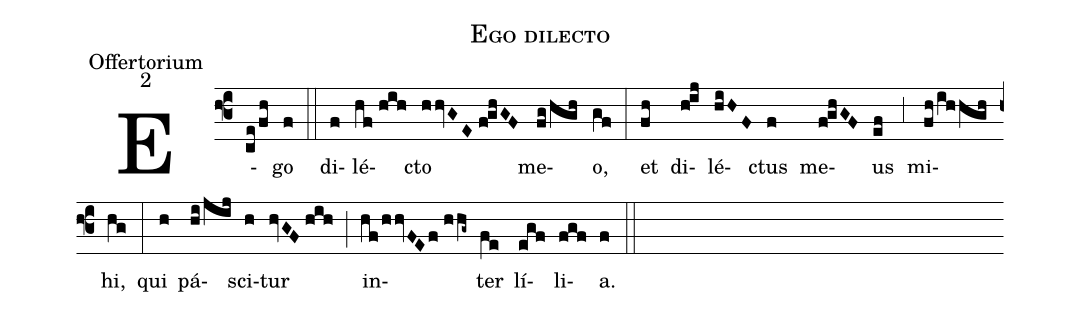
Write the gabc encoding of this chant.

name:Ego dilecto;
office-part:Offertorium;
mode:2;
%%
(f3) E(ce/fh)go(f) (::)
di(f)lé(hf//hih)cto(hhvGE//f!ghGF) me(fg/hgh)o,(gf) (:)
et(fh) di(h!ij)lé(hiHF)ctus(f) me(f!ghGF)us(ef) (,3) mi(fh/ihhgh)hi,(hg) (:)
qui(h) pá(hi/jij)sci(h)tur(hvGF//hih) (;) in(hf/hhvFEf//hhg~)ter(fe) lí(egf)li(fgf)a.(f) (::)
